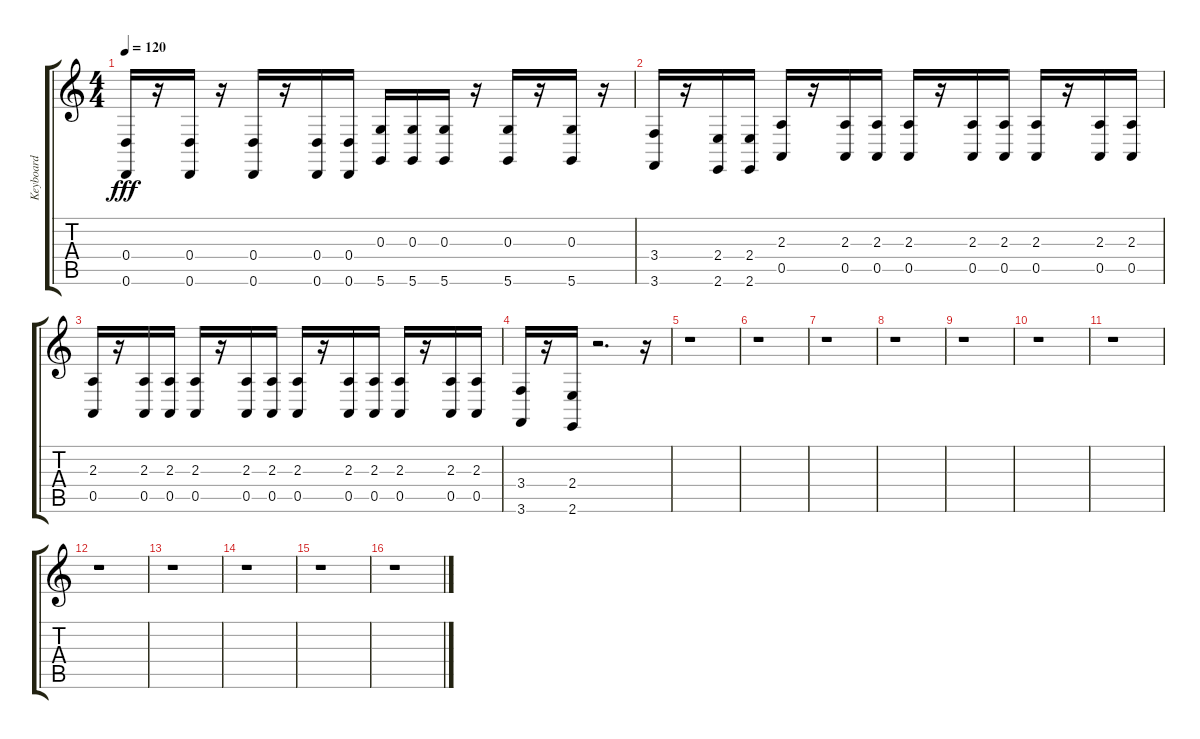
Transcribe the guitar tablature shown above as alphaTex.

\track ("Keyboard" "Keyboard") {instrument stringensemble1}
\staff {score tabs}
\tuning (E4 B3 G3 D3 A2 D2) {hide}
\ts (4 4)
\tempo 120
\clef g2
\ks c
(0.4 0.6).16{dy fff} r.16 (0.4 0.6).16 r.16 (0.4 0.6).16 r.16 (0.4 0.6).16 (0.4 0.6).16 (0.3 5.6).16 (0.3 5.6).16 (0.3 5.6).16 r.16 (0.3 5.6).16 r.16 (0.3 5.6).16 r.16 |
(3.4 3.6).16 r.16 (2.4 2.6).16 (2.4 2.6).16 (2.3 0.5).16 r.16 (2.3 0.5).16 (2.3 0.5).16 (2.3 0.5).16 r.16 (2.3 0.5).16 (2.3 0.5).16 (2.3 0.5).16 r.16 (2.3 0.5).16 (2.3 0.5).16 |
(2.3 0.5).16 r.16 (2.3 0.5).16 (2.3 0.5).16 (2.3 0.5).16 r.16 (2.3 0.5).16 (2.3 0.5).16 (2.3 0.5).16 r.16 (2.3 0.5).16 (2.3 0.5).16 (2.3 0.5).16 r.16 (2.3 0.5).16 (2.3 0.5).16 |
(3.4 3.6).16 r.16 (2.4 2.6).16 r.2{d} r.16 |
r.1 |
r.1 |
r.1 |
r.1 |
r.1 |
r.1 |
r.1 |
r.1 |
r.1 |
r.1 |
r.1 |
r.1
